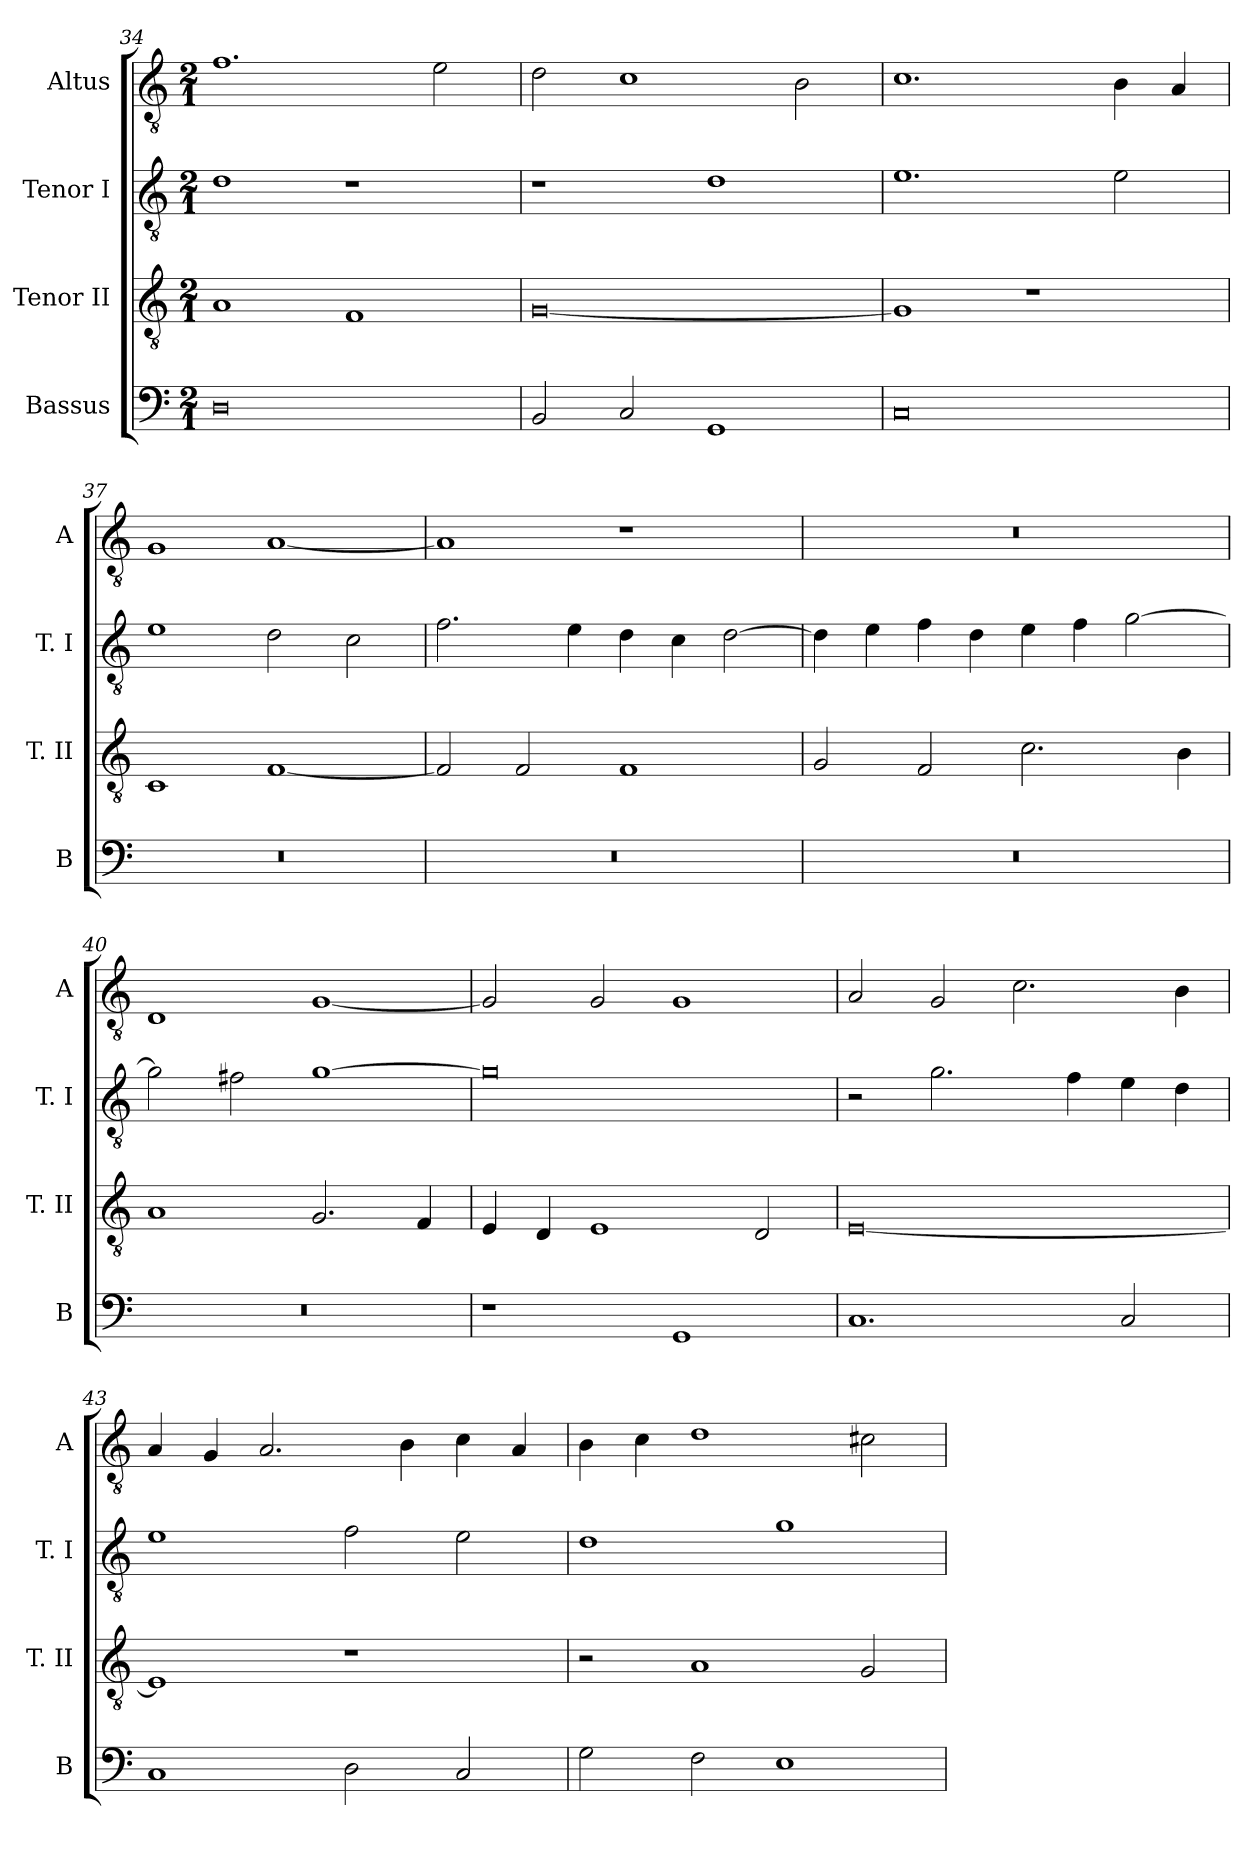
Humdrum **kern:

**kern	**kern	**kern	**kern
*part4	*part3	*part2	*part1
*staff4	*staff3	*staff2	*staff1
*I"Bassus	*I"Tenor II	*I"Tenor I	*I"Altus
*I'B	*I'T. II	*I'T. I	*I'A
*clefF4	*clefGv2	*clefGv2	*clefGv2
*k[]	*k[]	*k[]	*k[]
*C:	*C:	*C:	*C:
*M2/1	*M2/1	*M2/1	*M2/1
=34	=34	=34	=34
0D	1A	1d	1.f
.	1F	1r	.
.	.	.	2e
=35	=35	=35	=35
2BB	[0G	1r	2d
2C	.	.	1c
1GG	.	1d	.
.	.	.	2B
=36	=36	=36	=36
0C	1G]	1.e	1.c
.	1r	.	.
.	.	2e	4B
.	.	.	4A
=37	=37	=37	=37
0r	1C	1e	1G
.	[1F	2d	[1A
.	.	2c	.
=38	=38	=38	=38
0r	2F]	2.f	1A]
.	2F	.	.
.	.	4e	.
.	1F	4d	1r
.	.	4c	.
.	.	[2d	.
=39	=39	=39	=39
0r	2G	4d]	0r
.	.	4e	.
.	2F	4f	.
.	.	4d	.
.	2.c	4e	.
.	.	4f	.
.	.	[2g	.
.	4B	.	.
=40	=40	=40	=40
0r	1A	2g]	1D
.	.	2f#X	.
.	2.G	[1g	[1G
.	4F	.	.
=41	=41	=41	=41
1r	4E	0g]	2G]
.	4D	.	.
.	1E	.	2G
1GG	.	.	1G
.	2D	.	.
=42	=42	=42	=42
1.C	[0E	2r	2A
.	.	2.g	2G
.	.	.	2.c
.	.	4f	.
2C	.	4e	.
.	.	4d	4B
=43	=43	=43	=43
1C	1E]	1e	4A
.	.	.	4G
.	.	.	2.A
2D	1r	2f	.
.	.	.	4B
2C	.	2e	4c
.	.	.	4A
=44	=44	=44	=44
2G	2r	1d	4B
.	.	.	4c
2F	1A	.	1d
1E	.	1g	.
.	2G	.	2c#X
=	=	=	=
*-	*-	*-	*-
